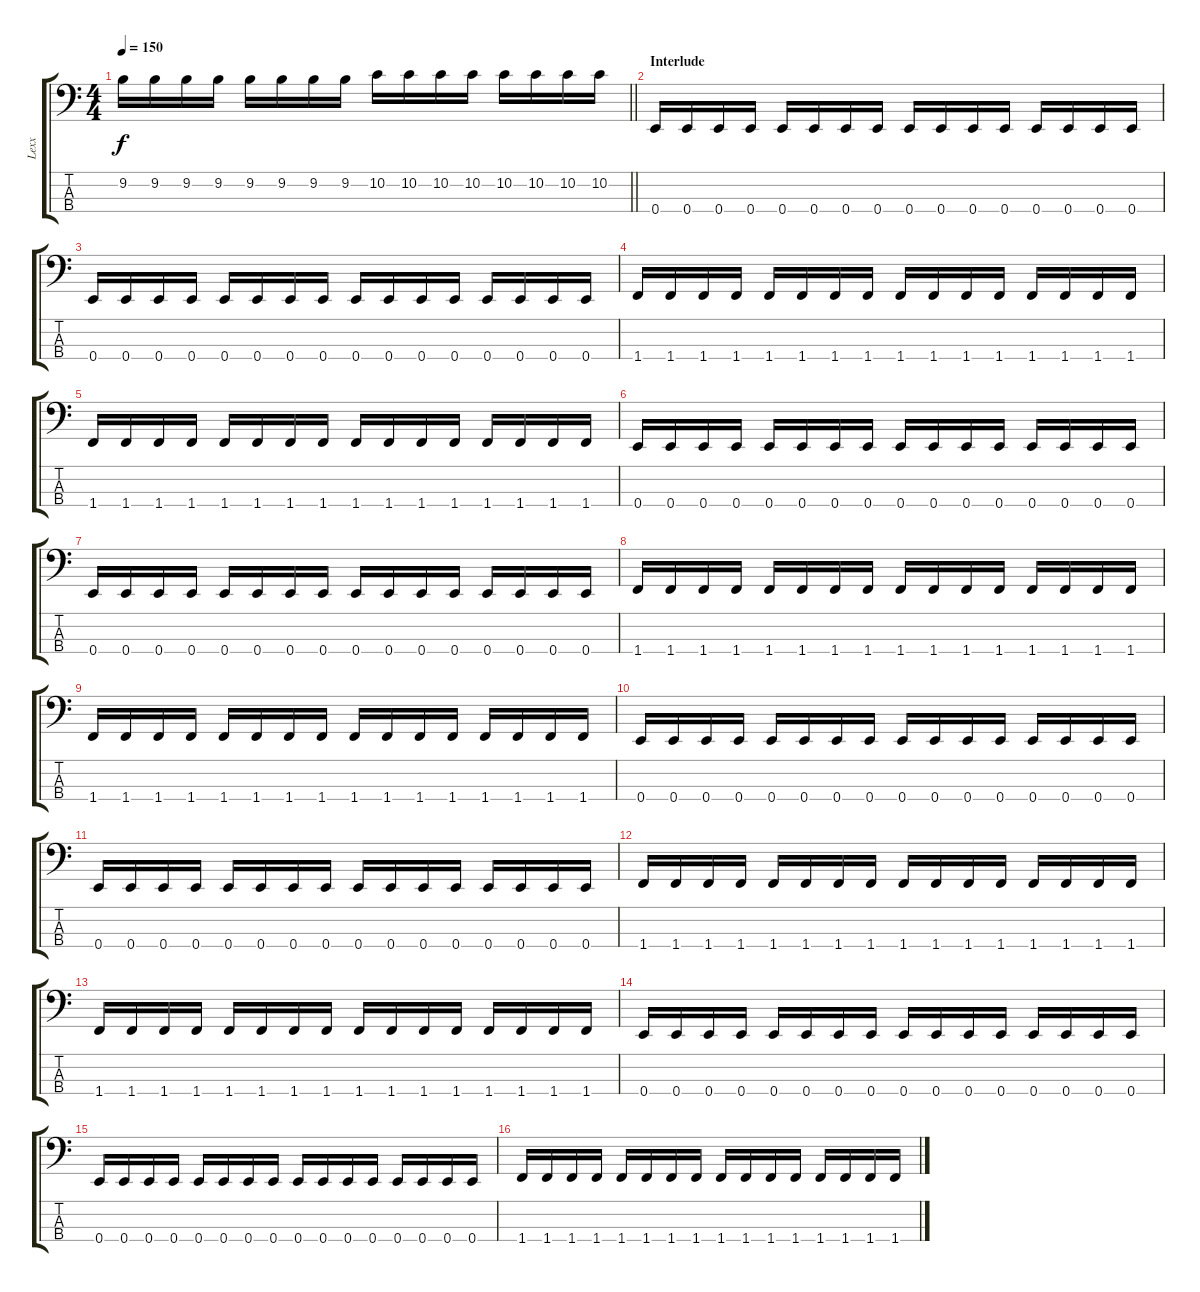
\track ("Lexx" "Lexx") {instrument electricbasspick}
\staff {score tabs}
\tuning (G2 D2 A1 E1) {hide}
\ts (4 4)
\tempo 150
\clef f4
\barLineRight lightlight
\ks c
9.2.16{dy f} 9.2.16 9.2.16 9.2.16 9.2.16 9.2.16 9.2.16 9.2.16 10.2.16 10.2.16 10.2.16 10.2.16 10.2.16 10.2.16 10.2.16 10.2.16 |
\section ("" "Interlude")
0.4.16 0.4.16 0.4.16 0.4.16 0.4.16 0.4.16 0.4.16 0.4.16 0.4.16 0.4.16 0.4.16 0.4.16 0.4.16 0.4.16 0.4.16 0.4.16 |
0.4.16 0.4.16 0.4.16 0.4.16 0.4.16 0.4.16 0.4.16 0.4.16 0.4.16 0.4.16 0.4.16 0.4.16 0.4.16 0.4.16 0.4.16 0.4.16 |
1.4.16 1.4.16 1.4.16 1.4.16 1.4.16 1.4.16 1.4.16 1.4.16 1.4.16 1.4.16 1.4.16 1.4.16 1.4.16 1.4.16 1.4.16 1.4.16 |
1.4.16 1.4.16 1.4.16 1.4.16 1.4.16 1.4.16 1.4.16 1.4.16 1.4.16 1.4.16 1.4.16 1.4.16 1.4.16 1.4.16 1.4.16 1.4.16 |
0.4.16 0.4.16 0.4.16 0.4.16 0.4.16 0.4.16 0.4.16 0.4.16 0.4.16 0.4.16 0.4.16 0.4.16 0.4.16 0.4.16 0.4.16 0.4.16 |
0.4.16 0.4.16 0.4.16 0.4.16 0.4.16 0.4.16 0.4.16 0.4.16 0.4.16 0.4.16 0.4.16 0.4.16 0.4.16 0.4.16 0.4.16 0.4.16 |
1.4.16 1.4.16 1.4.16 1.4.16 1.4.16 1.4.16 1.4.16 1.4.16 1.4.16 1.4.16 1.4.16 1.4.16 1.4.16 1.4.16 1.4.16 1.4.16 |
1.4.16 1.4.16 1.4.16 1.4.16 1.4.16 1.4.16 1.4.16 1.4.16 1.4.16 1.4.16 1.4.16 1.4.16 1.4.16 1.4.16 1.4.16 1.4.16 |
0.4.16 0.4.16 0.4.16 0.4.16 0.4.16 0.4.16 0.4.16 0.4.16 0.4.16 0.4.16 0.4.16 0.4.16 0.4.16 0.4.16 0.4.16 0.4.16 |
0.4.16 0.4.16 0.4.16 0.4.16 0.4.16 0.4.16 0.4.16 0.4.16 0.4.16 0.4.16 0.4.16 0.4.16 0.4.16 0.4.16 0.4.16 0.4.16 |
1.4.16 1.4.16 1.4.16 1.4.16 1.4.16 1.4.16 1.4.16 1.4.16 1.4.16 1.4.16 1.4.16 1.4.16 1.4.16 1.4.16 1.4.16 1.4.16 |
1.4.16 1.4.16 1.4.16 1.4.16 1.4.16 1.4.16 1.4.16 1.4.16 1.4.16 1.4.16 1.4.16 1.4.16 1.4.16 1.4.16 1.4.16 1.4.16 |
0.4.16 0.4.16 0.4.16 0.4.16 0.4.16 0.4.16 0.4.16 0.4.16 0.4.16 0.4.16 0.4.16 0.4.16 0.4.16 0.4.16 0.4.16 0.4.16 |
0.4.16 0.4.16 0.4.16 0.4.16 0.4.16 0.4.16 0.4.16 0.4.16 0.4.16 0.4.16 0.4.16 0.4.16 0.4.16 0.4.16 0.4.16 0.4.16 |
1.4.16 1.4.16 1.4.16 1.4.16 1.4.16 1.4.16 1.4.16 1.4.16 1.4.16 1.4.16 1.4.16 1.4.16 1.4.16 1.4.16 1.4.16 1.4.16
